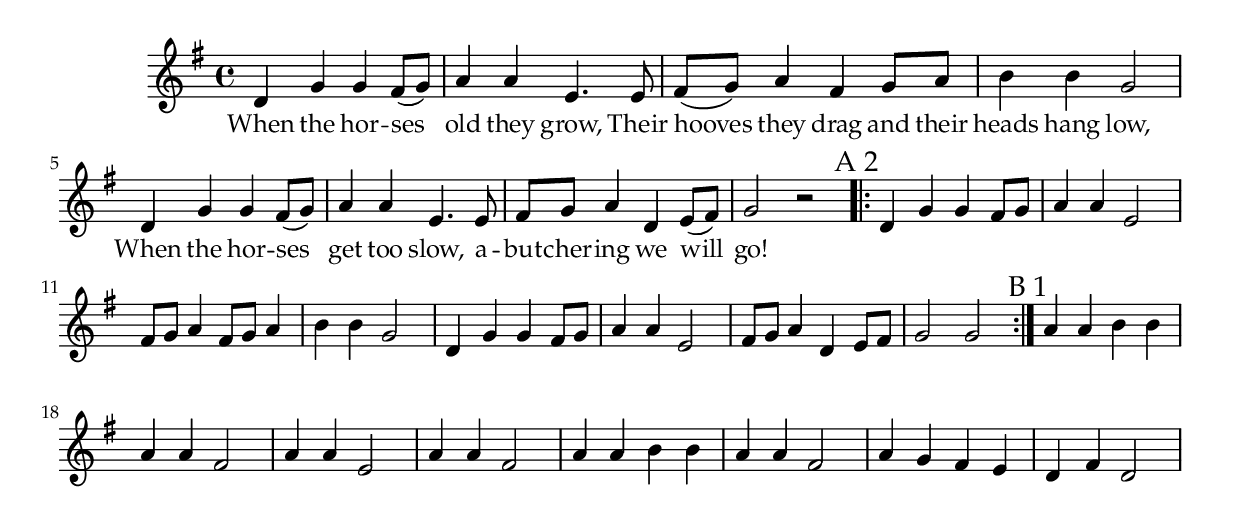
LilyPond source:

\include "includes/header.ly"
\score {
<<
\context Voice = voiceone \transpose d g, {
\include "includes/staffheader.ly"

\time 4/4 \key d \major

a'4 d''4 d''4 cis''8( d''8)  | e''4 e''4 b'4. b'8 |
cis''8( d''8) e''4 cis''4  d''8 e''8 | fis''4 fis''4 d''2 |
a'4 d''4 d''4 cis''8( d''8) | e''4 e''4 b'4. b'8 |
cis''8 d''8 e''4 a'4 b'8( cis''8) | d''2 r2

\mark "A 2"
\repeat volta 2 {
a'4 d''4 d''4 cis''8 d''8  | e''4 e''4 b'2 |
cis''8 d''8 e''4 cis''8  d''8 e''4 | fis''4 fis''4 d''2 |
a'4 d''4 d''4 cis''8 d''8 | e''4 e''4 b'2 |
cis''8 d''8 e''4 a'4 b'8 cis''8 | d''2 d''2
}

\mark "B 1"
e''4 e''4 fis''4 fis''4 | e''4 e''4 cis''2 |
e''4 e''4 b'2 |  e''4 e''4 cis''2 |
e''4 e''4 fis''4 fis''4 | e''4 e''4 cis''2 |
e''4 d''4 cis''4 b'4 | a'4 cis''4 a'2 | 

}

\lyricsto voiceone \new Lyrics \lyricmode { 
\include "includes/staffheader.ly"
When the hor -- ses old they grow,
Their hooves they drag and their heads hang low,
When the hor -- ses get too slow,
a -- but -- cher -- ing we will go!
}
>>

} % score
